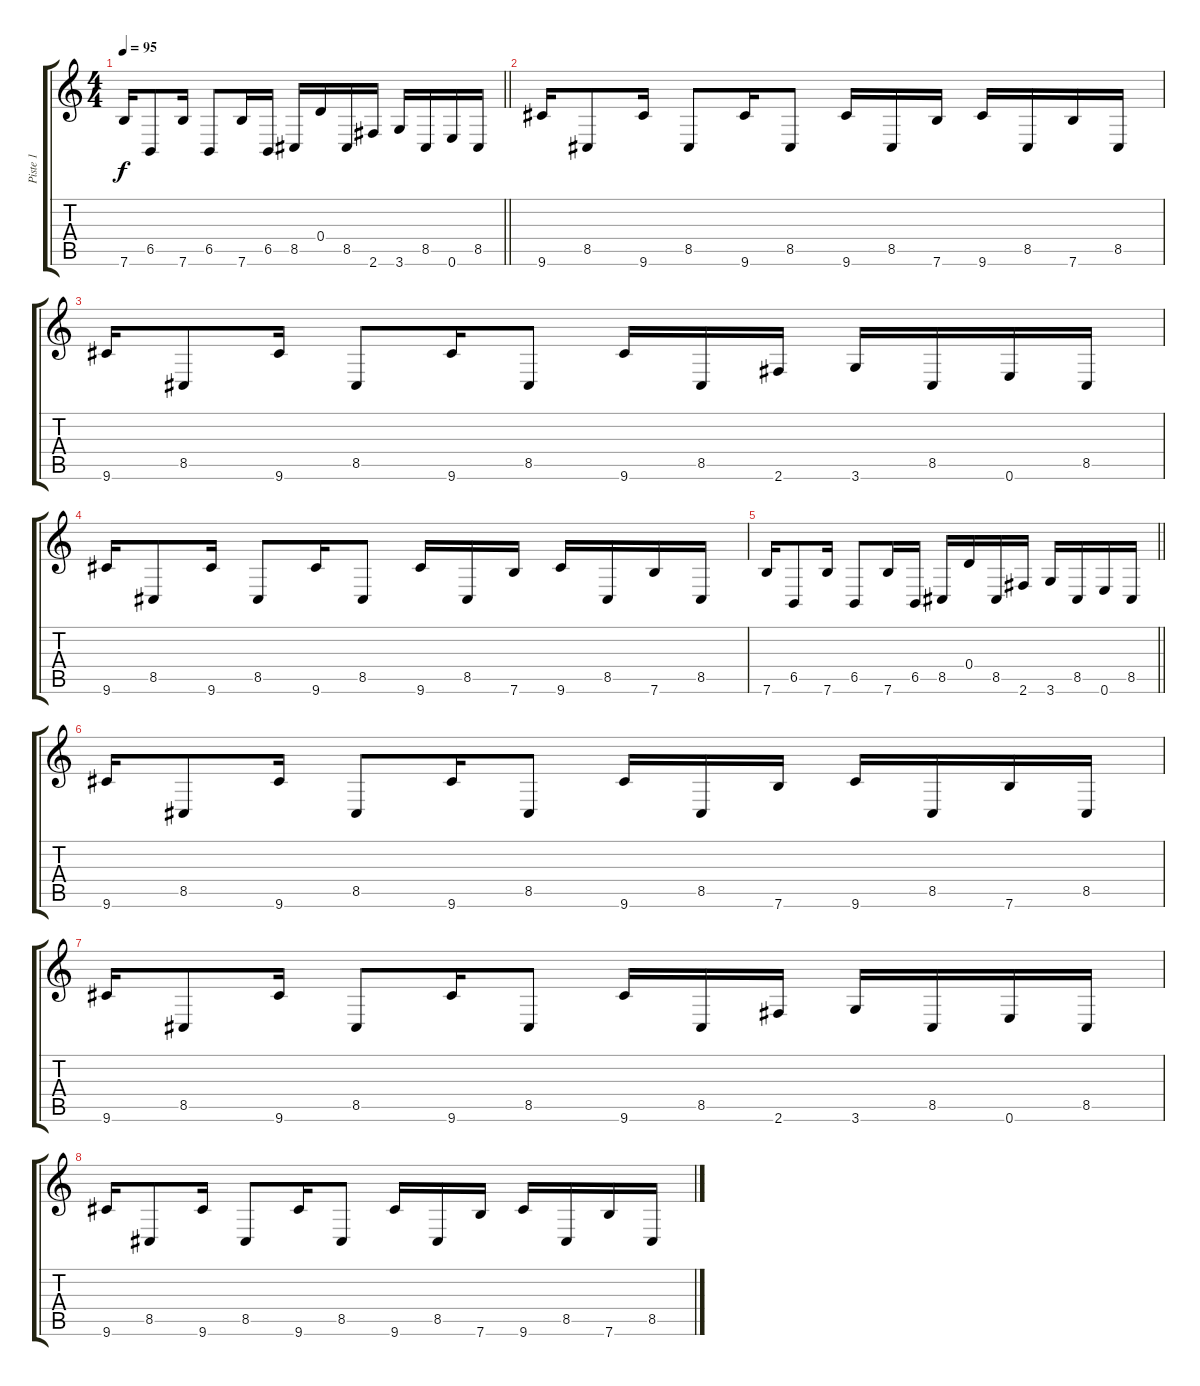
\track ("Piste 1" "Piste 1") {instrument distortionguitar}
\staff {score tabs}
\tuning (E4 B3 G3 D3 F1 E2) {hide}
\ts (4 4)
\tempo 95
\clef g2
\barLineRight lightlight
\ks c
7.6.16{dy f} 6.5.8 7.6.16 6.5.8 7.6.16 6.5.16 8.5.16 0.4.16 8.5.16 2.6.16 3.6.16 8.5.16 0.6.16 8.5.16 |
9.6.16 8.5.8 9.6.16 8.5.8 9.6.16 8.5.8 9.6.16 8.5.16 7.6.16 9.6.16 8.5.16 7.6.16 8.5.16 |
9.6.16 8.5.8 9.6.16 8.5.8 9.6.16 8.5.8 9.6.16 8.5.16 2.6.16 3.6.16 8.5.16 0.6.16 8.5.16 |
9.6.16 8.5.8 9.6.16 8.5.8 9.6.16 8.5.8 9.6.16 8.5.16 7.6.16 9.6.16 8.5.16 7.6.16 8.5.16 |
\barLineRight lightlight
7.6.16 6.5.8 7.6.16 6.5.8 7.6.16 6.5.16 8.5.16 0.4.16 8.5.16 2.6.16 3.6.16 8.5.16 0.6.16 8.5.16 |
9.6.16 8.5.8 9.6.16 8.5.8 9.6.16 8.5.8 9.6.16 8.5.16 7.6.16 9.6.16 8.5.16 7.6.16 8.5.16 |
9.6.16 8.5.8 9.6.16 8.5.8 9.6.16 8.5.8 9.6.16 8.5.16 2.6.16 3.6.16 8.5.16 0.6.16 8.5.16 |
9.6.16 8.5.8 9.6.16 8.5.8 9.6.16 8.5.8 9.6.16 8.5.16 7.6.16 9.6.16 8.5.16 7.6.16 8.5.16
